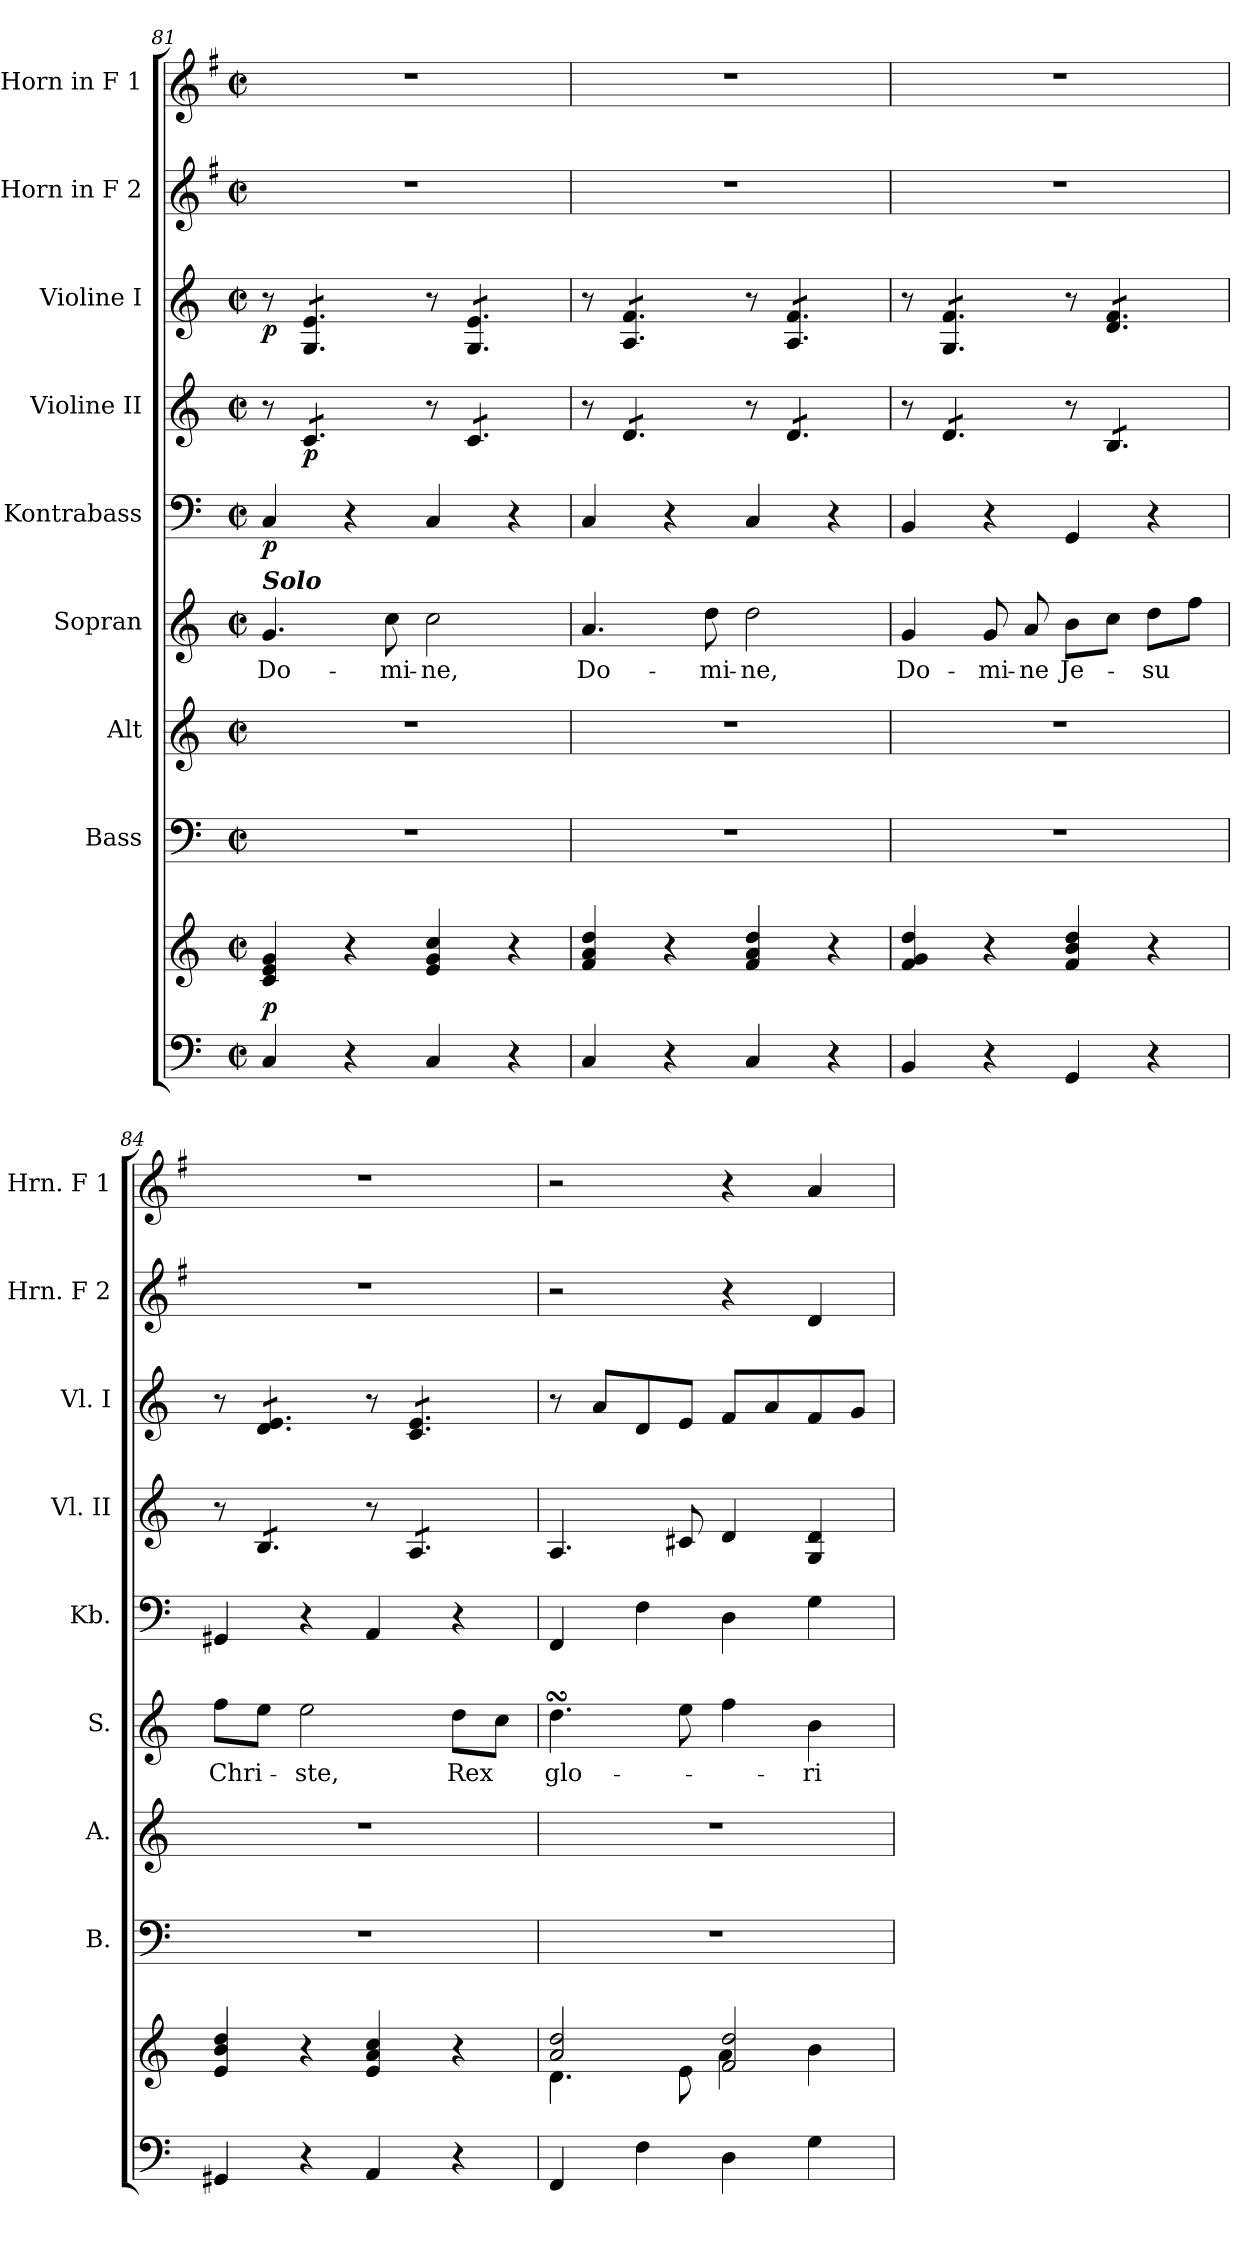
**kern	**kern	**dynam	**kern	**kern	**kern	**text	**kern	**dynam	**kern	**dynam	**kern	**dynam	**kern	**kern
*part9	*part9	*part9	*part8	*part7	*part6	*part6	*part5	*part5	*part4	*part4	*part3	*part3	*part2	*part1
*staff10	*staff9	*staff9/10	*staff8	*staff7	*staff6	*staff6	*staff5	*staff5	*staff4	*staff4	*staff3	*staff3	*staff2	*staff1
*	*	*	*I"Bass	*I"Alt	*I"Sopran	*	*I"Kontrabass	*	*I"Violine II	*	*I"Violine I	*	*I"Horn in F 2	*I"Horn in F 1
*	*	*	*I'B.	*I'A.	*I'S.	*	*I'Kb.	*	*I'Vl. II	*	*I'Vl. I	*	*I'Hrn. F 2	*I'Hrn. F 1
*clefF4	*clefG2	*	*clefF4	*clefG2	*clefG2	*	*clefF4	*	*clefG2	*	*clefG2	*	*clefG2	*clefG2
*	*	*	*	*	*	*	*ITrd7c12	*	*	*	*	*	*ITrd4c7	*ITrd4c7
*k[]	*k[]	*	*k[]	*k[]	*k[]	*	*k[]	*	*k[]	*	*k[]	*	*k[]	*k[]
*C:	*C:	*	*C:	*C:	*C:	*	*C:	*	*C:	*	*C:	*	*C:	*C:
*M2/2	*M2/2	*	*M2/2	*M2/2	*M2/2	*	*M2/2	*	*M2/2	*	*M2/2	*	*M2/2	*M2/2
*met(c|)	*met(c|)	*	*met(c|)	*met(c|)	*met(c|)	*	*met(c|)	*	*met(c|)	*	*met(c|)	*	*met(c|)	*met(c|)
=81	=81	=81	=81	=81	=81	=81	=81	=81	=81	=81	=81	=81	=81	=81
!	!	!	!	!	!LO:TX:a:Bi:t=Solo	!	!	!	!	!	!	!	!	!
!	!	!LO:DY:a=2	!	!	!	!LO:LY:b	!	!LO:DY:b	!	!	!	!LO:DY:b	!	!
4C/	4c/ 4e/ 4g/	p	1r	1r	4.g/	Do-	4CC/	p	8r	.	8r	p	1r	1r
!	!	!	!	!	!	!	!	!	!	!LO:DY:b	!	!	!	!
*	*	*	*	*	*	*	*	*	*tremolo	*	*	*	*	*
*	*	*	*	*	*	*	*	*	*	*	*tremolo	*	*	*
.	.	.	.	.	.	.	.	.	8c/L	p	8G/ 8e/L	.	.	.
4r	4r	.	.	.	.	.	4r	.	8c/	.	8G/ 8e/	.	.	.
!	!	!	!	!	!	!LO:LY:b	!	!	!	!	!	!	!	!
.	.	.	.	.	8cc\	-mi-	.	.	8c/J	.	8G/ 8e/J	.	.	.
!	!	!	!	!	!	!LO:LY:b	!	!	!	!	!	!	!	!
4C/	4e/ 4g/ 4cc/	.	.	.	2cc\	-ne,	4CC/	.	8r	.	8r	.	.	.
.	.	.	.	.	.	.	.	.	8c/L	.	8G/ 8e/L	.	.	.
4r	4r	.	.	.	.	.	4r	.	8c/	.	8G/ 8e/	.	.	.
.	.	.	.	.	.	.	.	.	8c/J	.	8G/ 8e/J	.	.	.
=82	=82	=82	=82	=82	=82	=82	=82	=82	=82	=82	=82	=82	=82	=82
!	!	!	!	!	!	!LO:LY:b	!	!	!	!	!	!	!	!
4C/	4f/ 4a/ 4dd/	.	1r	1r	4.a/	Do-	4CC/	.	8r	.	8r	.	1r	1r
.	.	.	.	.	.	.	.	.	8d/L	.	8A/ 8f/L	.	.	.
4r	4r	.	.	.	.	.	4r	.	8d/	.	8A/ 8f/	.	.	.
!	!	!	!	!	!	!LO:LY:b	!	!	!	!	!	!	!	!
.	.	.	.	.	8dd\	-mi-	.	.	8d/J	.	8A/ 8f/J	.	.	.
!	!	!	!	!	!	!LO:LY:b	!	!	!	!	!	!	!	!
4C/	4f/ 4a/ 4dd/	.	.	.	2dd\	-ne,	4CC/	.	8r	.	8r	.	.	.
.	.	.	.	.	.	.	.	.	8d/L	.	8A/ 8f/L	.	.	.
4r	4r	.	.	.	.	.	4r	.	8d/	.	8A/ 8f/	.	.	.
.	.	.	.	.	.	.	.	.	8d/J	.	8A/ 8f/J	.	.	.
!!LO:PB:g=z
=83	=83	=83	=83	=83	=83	=83	=83	=83	=83	=83	=83	=83	=83	=83
!	!	!	!	!	!	!LO:LY:b	!	!	!	!	!	!	!	!
4BB/	4f/ 4g/ 4dd/	.	1r	1r	4g/	Do-	4BBB/	.	8r	.	8r	.	1r	1r
.	.	.	.	.	.	.	.	.	8d/L	.	8G/ 8f/L	.	.	.
!	!	!	!	!	!	!LO:LY:b	!	!	!	!	!	!	!	!
4r	4r	.	.	.	8g/	-mi-	4r	.	8d/	.	8G/ 8f/	.	.	.
!	!	!	!	!	!	!LO:LY:b	!	!	!	!	!	!	!	!
.	.	.	.	.	8a/	-ne	.	.	8d/J	.	8G/ 8f/J	.	.	.
!	!	!	!	!	!	!LO:LY:b	!	!	!	!	!	!	!	!
4GG/	4f/ 4b/ 4dd/	.	.	.	8b\L	Je-	4GGG/	.	8r	.	8r	.	.	.
.	.	.	.	.	8cc\J	.	.	.	8B/L	.	8d/ 8f/L	.	.	.
!	!	!	!	!	!	!LO:LY:b	!	!	!	!	!	!	!	!
4r	4r	.	.	.	8dd\L	-su	4r	.	8B/	.	8d/ 8f/	.	.	.
.	.	.	.	.	8ff\J	.	.	.	8B/J	.	8d/ 8f/J	.	.	.
=84	=84	=84	=84	=84	=84	=84	=84	=84	=84	=84	=84	=84	=84	=84
!	!	!	!	!	!	!LO:LY:b	!	!	!	!	!	!	!	!
4GG#X/	4e/ 4b/ 4dd/	.	1r	1r	8ff\L	Chri-	4GGG#X/	.	8r	.	8r	.	1r	1r
.	.	.	.	.	8ee\J	.	.	.	8B/L	.	8d/ 8e/L	.	.	.
!	!	!	!	!	!	!LO:LY:b	!	!	!	!	!	!	!	!
4r	4r	.	.	.	2ee\	-ste,	4r	.	8B/	.	8d/ 8e/	.	.	.
.	.	.	.	.	.	.	.	.	8B/J	.	8d/ 8e/J	.	.	.
4AA/	4e/ 4a/ 4cc/	.	.	.	.	.	4AAA/	.	8r	.	8r	.	.	.
.	.	.	.	.	.	.	.	.	8A/L	.	8c/ 8e/L	.	.	.
!	!	!	!	!	!	!LO:LY:b	!	!	!	!	!	!	!	!
4r	4r	.	.	.	8dd\L	Rex	4r	.	8A/	.	8c/ 8e/	.	.	.
.	.	.	.	.	8cc\J	.	.	.	8A/J	.	8c/ 8e/J	.	.	.
*	*	*	*	*	*	*	*	*	*	*	*Xtremolo	*	*	*
*	*	*	*	*	*	*	*	*	*Xtremolo	*	*	*	*	*
=85	=85	=85	=85	=85	=85	=85	=85	=85	=85	=85	=85	=85	=85	=85
*	*^	*	*	*	*	*	*	*	*	*	*	*	*	*
!	!	!	!	!	!	!	!LO:LY:b	!	!	!	!	!	!	!	!
4FF/	2a/ 2dd/	4.d\	.	1r	1r	4.ddsSSS\	glo-	4FFF/	.	4.A/	.	8r	.	2r	2r
.	.	.	.	.	.	.	.	.	.	.	.	8a/L	.	.	.
4F\	.	.	.	.	.	.	.	4FF\	.	.	.	8d/	.	.	.
.	.	8e\	.	.	.	8ee\	.	.	.	8c#X/	.	8e/J	.	.	.
4D\	2f/ 2dd/	4a\	.	.	.	4ff\	.	4DD\	.	4d/	.	8f/L	.	4r	4r
.	.	.	.	.	.	.	.	.	.	.	.	8a/	.	.	.
!	!	!	!	!	!	!	!LO:LY:b	!	!	!	!	!	!	!	!
4G\	.	4b\	.	.	.	4b\	-ri-	4GG\	.	4G/ 4d/	.	8f/	.	4G/	4d/
.	.	.	.	.	.	.	.	.	.	.	.	8g/J	.	.	.
*	*v	*v	*	*	*	*	*	*	*	*	*	*	*	*	*
=	=	=	=	=	=	=	=	=	=	=	=	=	=	=
*-	*-	*-	*-	*-	*-	*-	*-	*-	*-	*-	*-	*-	*-	*-
